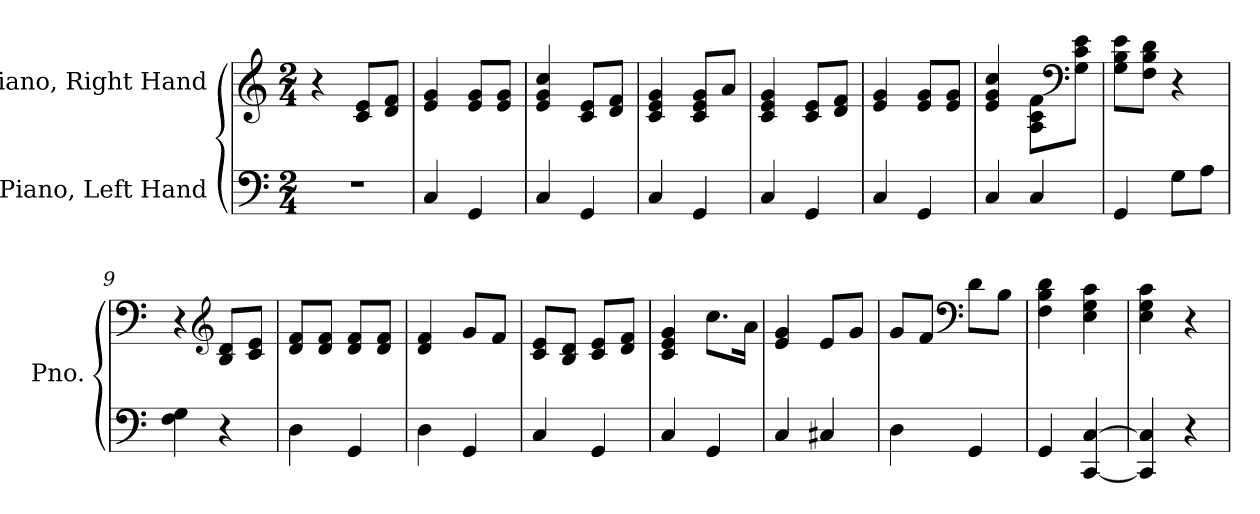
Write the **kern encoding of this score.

**kern	**kern
*part2	*part1
*staff2	*staff1
*I"Piano, Left Hand	*I"Piano, Right Hand
*I'Pno.	*I'Pno.
*clefF4	*clefG2
*k[]	*k[]
*M2/4	*M2/4
*MM100	*MM100
=1	=1
2r	4r
.	8c/ 8e/L
.	8d/ 8f/J
=2	=2
4C/	4e/ 4g/
4GG/	8e/ 8g/L
.	8e/ 8g/J
=3	=3
4C/	4e/ 4g/ 4cc/
4GG/	8c/ 8e/L
.	8d/ 8f/J
=4	=4
4C/	4c/ 4e/ 4g/
4GG/	8c/ 8e/ 8g/L
.	8a/J
=5	=5
4C/	4c/ 4e/ 4g/
4GG/	8c/ 8e/L
.	8d/ 8f/J
=6	=6
4C/	4e/ 4g/
4GG/	8e/ 8g/L
.	8e/ 8g/J
=7	=7
4C/	4e/ 4g/ 4cc/
4C/	8A\ 8c\ 8f\L
*	*clefF4
.	8G\ 8c\ 8e\J
=8	=8
4GG/	8G\ 8B\ 8e\L
.	8F\ 8B\ 8d\J
8G\L	4r
8A\J	.
!!LO:LB:g=z
=9	=9
4F\ 4G\	4r
*	*clefG2
4r	8B/ 8d/L
.	8c/ 8e/J
=10	=10
4D\	8d/ 8f/L
.	8d/ 8f/J
4GG/	8d/ 8f/L
.	8d/ 8f/J
=11	=11
4D\	4d/ 4f/
4GG/	8g/L
.	8f/J
=12	=12
4C/	8c/ 8e/L
.	8B/ 8d/J
4GG/	8c/ 8e/L
.	8d/ 8f/J
=13	=13
4C/	4c/ 4e/ 4g/
4GG/	8.cc\L
.	16a\Jk
=14	=14
4C/	4e/ 4g/
4C#X/	8e/L
.	8g/J
=15	=15
4D\	8g/L
.	8f/J
*	*clefF4
4GG/	8d\L
.	8B\J
=16	=16
4GG/	4F\ 4B\ 4d\
[4CC/ [4C/	4E\ 4G\ 4c\
!!LO:LB:g=z
=17	=17
4CC/] 4C/]	4E\ 4G\ 4c\
4r	4r
=	=
*-	*-
